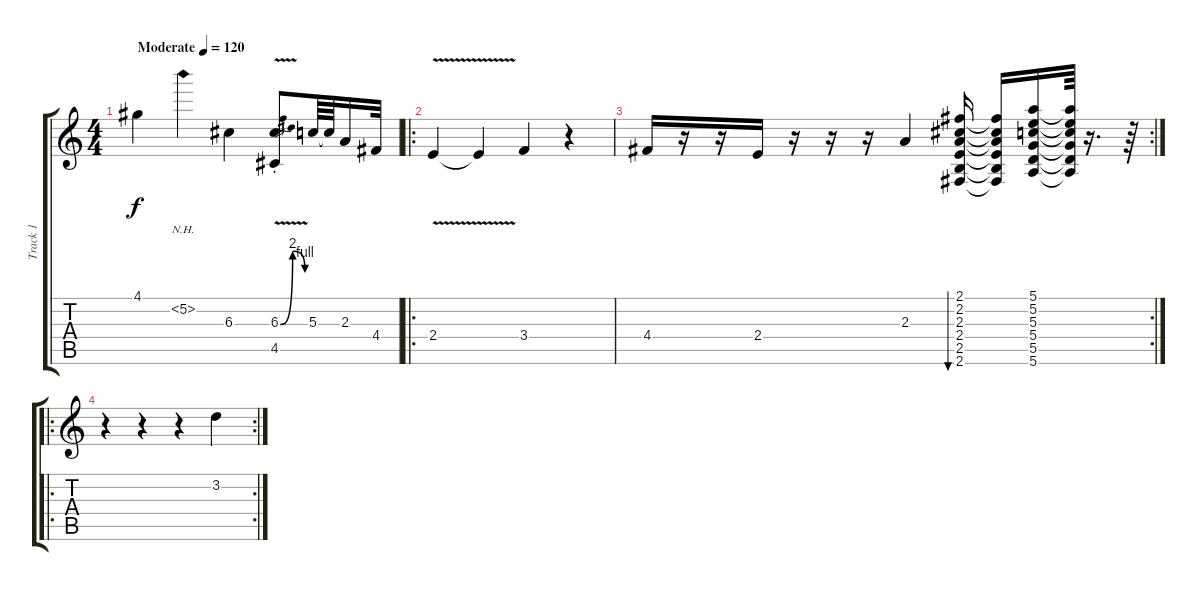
\track ("Track 1" "Track 1") {instrument acousticguitarsteel}
\staff {score tabs}
\tuning (E4 B3 G3 D3 A2 E2) {hide}
\ts (4 4)
\tempo (120 "Moderate")
\clef g2
\ks c
4.1.4{dy f instrument acousticguitarsteel} 5.2{nh}.4 6.3.4 (6.3{be (bendrelease 0 0 30 8 30 8 60 4) st} 4.5{v}).8 5.3.64 5.3{t}.64 2.3.16 4.4.32 |
\ro
2.4{v}.4 2.4{t}.4 3.4.4 r.4 |
\rc 2
4.4.16 r.16 r.16 2.4.16 r.16 r.16 r.16 2.3.4 (2.1 2.2 2.3 2.4 2.5 2.6).16{bu 120} (2.1{t} 2.2{t} 2.3{t} 2.4{t} 2.5{t} 2.6{t}).16 (5.1 5.2 5.3 5.4 5.5 5.6).16 (5.1{t} 5.2{t} 5.3{t} 5.4{t} 5.5{t} 5.6{t}).64 r.16{d} r.64 |
\ro
\rc 2
r.4 r.4 r.4 3.2.4
